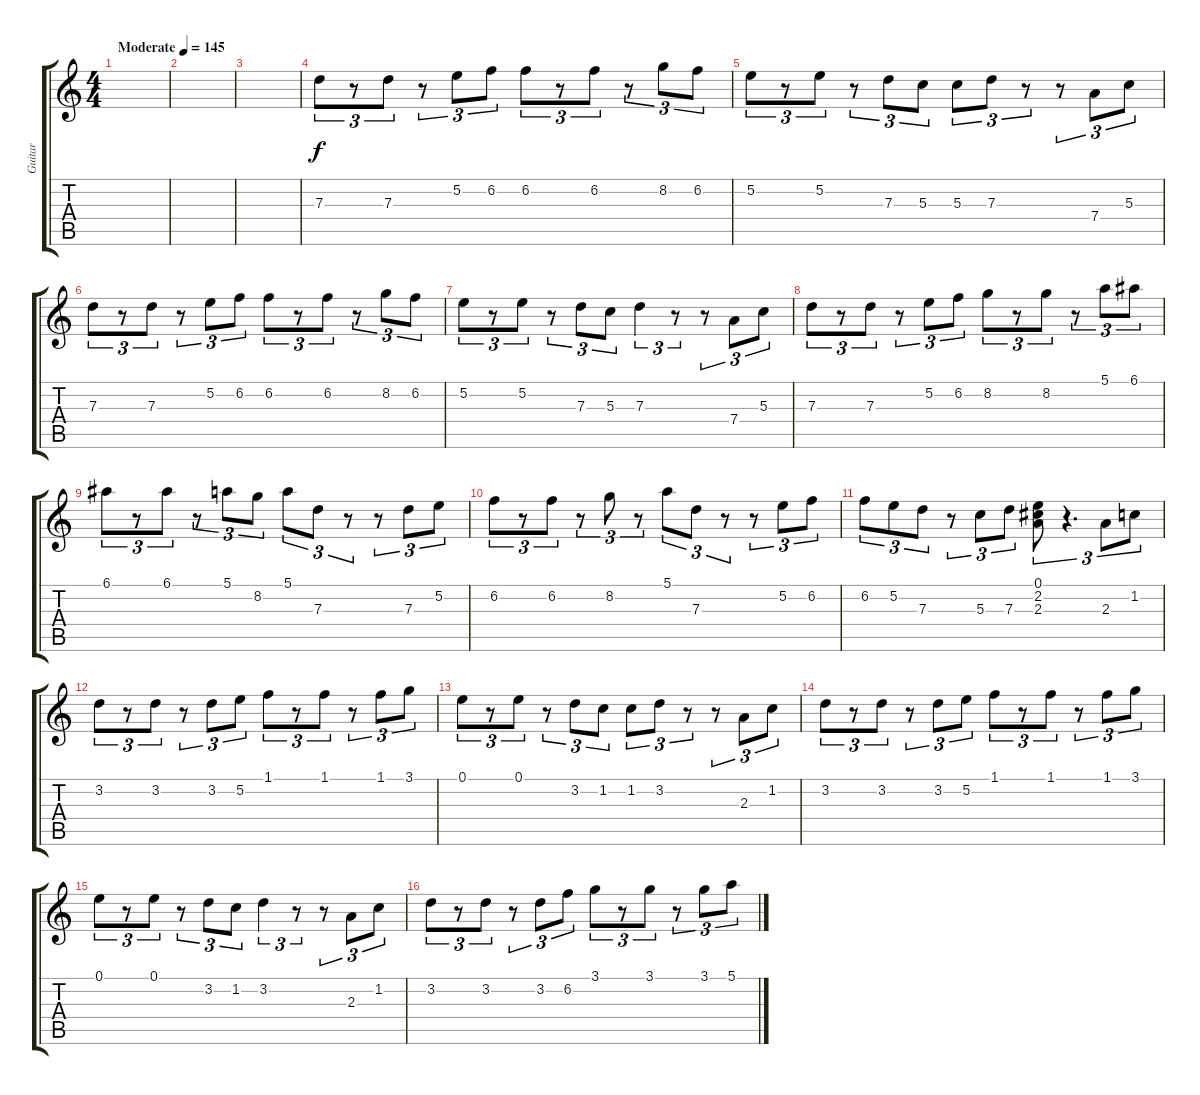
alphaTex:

\track ("Guitar" "Guitar") {instrument acousticguitarnylon}
\staff {score tabs}
\tuning (E4 B3 G3 D3 A2 E2) {hide}
\ts (4 4)
\tempo (145 "Moderate")
\clef g2
\ks c
|
|
|
7.3.8{tu (3 2)} r.8{tu (3 2)} 7.3.8{tu (3 2)} r.8{tu (3 2)} 5.2.8{tu (3 2)} 6.2.8{tu (3 2)} 6.2.8{tu (3 2)} r.8{tu (3 2)} 6.2.8{tu (3 2)} r.8{tu (3 2)} 8.2.8{tu (3 2)} 6.2.8{tu (3 2)} |
5.2.8{tu (3 2)} r.8{tu (3 2)} 5.2.8{tu (3 2)} r.8{tu (3 2)} 7.3.8{tu (3 2)} 5.3.8{tu (3 2)} 5.3.8{tu (3 2)} 7.3.8{tu (3 2)} r.8{tu (3 2)} r.8{tu (3 2)} 7.4.8{tu (3 2)} 5.3.8{tu (3 2)} |
7.3.8{tu (3 2)} r.8{tu (3 2)} 7.3.8{tu (3 2)} r.8{tu (3 2)} 5.2.8{tu (3 2)} 6.2.8{tu (3 2)} 6.2.8{tu (3 2)} r.8{tu (3 2)} 6.2.8{tu (3 2)} r.8{tu (3 2)} 8.2.8{tu (3 2)} 6.2.8{tu (3 2)} |
5.2.8{tu (3 2)} r.8{tu (3 2)} 5.2.8{tu (3 2)} r.8{tu (3 2)} 7.3.8{tu (3 2)} 5.3.8{tu (3 2)} 7.3.4{tu (3 2)} r.8{tu (3 2)} r.8{tu (3 2)} 7.4.8{tu (3 2)} 5.3.8{tu (3 2)} |
7.3.8{tu (3 2)} r.8{tu (3 2)} 7.3.8{tu (3 2)} r.8{tu (3 2)} 5.2.8{tu (3 2)} 6.2.8{tu (3 2)} 8.2.8{tu (3 2)} r.8{tu (3 2)} 8.2.8{tu (3 2)} r.8{tu (3 2)} 5.1.8{tu (3 2)} 6.1.8{tu (3 2)} |
6.1.8{tu (3 2)} r.8{tu (3 2)} 6.1.8{tu (3 2)} r.8{tu (3 2)} 5.1.8{tu (3 2)} 8.2.8{tu (3 2)} 5.1.8{tu (3 2)} 7.3.8{tu (3 2)} r.8{tu (3 2)} r.8{tu (3 2)} 7.3.8{tu (3 2)} 5.2.8{tu (3 2)} |
6.2.8{tu (3 2)} r.8{tu (3 2)} 6.2.8{tu (3 2)} r.8{tu (3 2)} 8.2.8{tu (3 2)} r.8{tu (3 2)} 5.1.8{tu (3 2)} 7.3.8{tu (3 2)} r.8{tu (3 2)} r.8{tu (3 2)} 5.2.8{tu (3 2)} 6.2.8{tu (3 2)} |
6.2.8{tu (3 2)} 5.2.8{tu (3 2)} 7.3.8{tu (3 2)} r.8{tu (3 2)} 5.3.8{tu (3 2)} 7.3.8{tu (3 2)} (0.1 2.2 2.3).8{tu (3 2)} r.4{d tu (3 2)} 2.3.8{tu (3 2)} 1.2.8{tu (3 2)} |
3.2.8{tu (3 2)} r.8{tu (3 2)} 3.2.8{tu (3 2)} r.8{tu (3 2)} 3.2.8{tu (3 2)} 5.2.8{tu (3 2)} 1.1.8{tu (3 2)} r.8{tu (3 2)} 1.1.8{tu (3 2)} r.8{tu (3 2)} 1.1.8{tu (3 2)} 3.1.8{tu (3 2)} |
0.1.8{tu (3 2)} r.8{tu (3 2)} 0.1.8{tu (3 2)} r.8{tu (3 2)} 3.2.8{tu (3 2)} 1.2.8{tu (3 2)} 1.2.8{tu (3 2)} 3.2.8{tu (3 2)} r.8{tu (3 2)} r.8{tu (3 2)} 2.3.8{tu (3 2)} 1.2.8{tu (3 2)} |
3.2.8{tu (3 2)} r.8{tu (3 2)} 3.2.8{tu (3 2)} r.8{tu (3 2)} 3.2.8{tu (3 2)} 5.2.8{tu (3 2)} 1.1.8{tu (3 2)} r.8{tu (3 2)} 1.1.8{tu (3 2)} r.8{tu (3 2)} 1.1.8{tu (3 2)} 3.1.8{tu (3 2)} |
0.1.8{tu (3 2)} r.8{tu (3 2)} 0.1.8{tu (3 2)} r.8{tu (3 2)} 3.2.8{tu (3 2)} 1.2.8{tu (3 2)} 3.2.4{tu (3 2)} r.8{tu (3 2)} r.8{tu (3 2)} 2.3.8{tu (3 2)} 1.2.8{tu (3 2)} |
3.2.8{tu (3 2)} r.8{tu (3 2)} 3.2.8{tu (3 2)} r.8{tu (3 2)} 3.2.8{tu (3 2)} 6.2.8{tu (3 2)} 3.1.8{tu (3 2)} r.8{tu (3 2)} 3.1.8{tu (3 2)} r.8{tu (3 2)} 3.1.8{tu (3 2)} 5.1.8{tu (3 2)}
